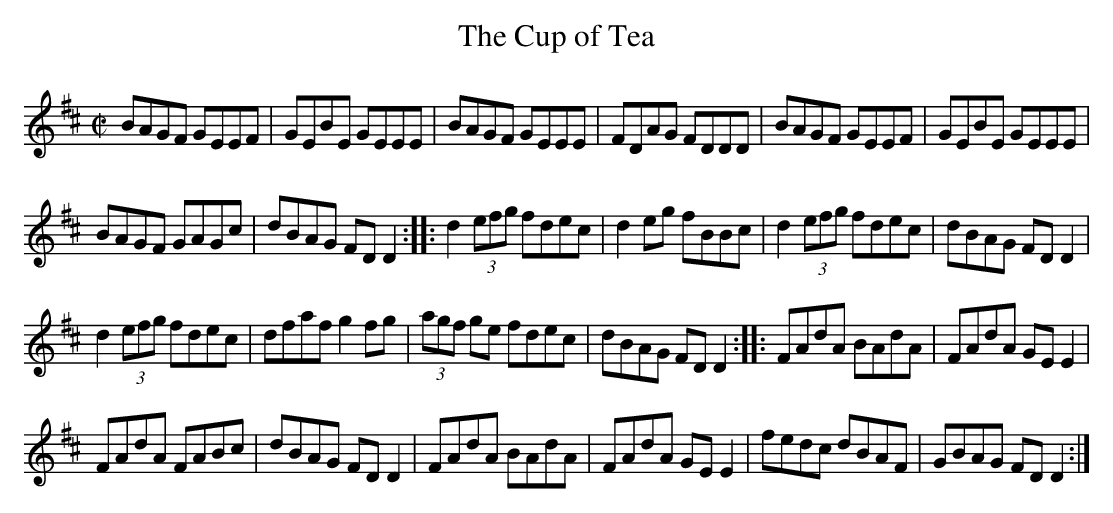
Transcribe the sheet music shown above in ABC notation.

X:1
T:Cup of Tea, The
M:C|
L:1/8
K:EDor
BAGF GEEF|GEBE GEEE|BAGF GEEE|FDAG FDDD |BAGF GEEF|GEBE GEEE|!
BAGF GAGc|dBAG FD D2 :|
|:d2 (3efg fdec |d2 eg fBBc|d2 (3efg fdec|dBAG FD D2 |!
d2 (3efg fdec |dfaf g2 fg|(3agf ge fdec|dBAG FD D2 :|
|:FAdA BAdA|FAdA GE E2 |!
FAdA FABc|dBAG FD D2 |FAdA BAdA|FAdA GE E2 |fedc dBAF |GBAG FD D2 :|!
